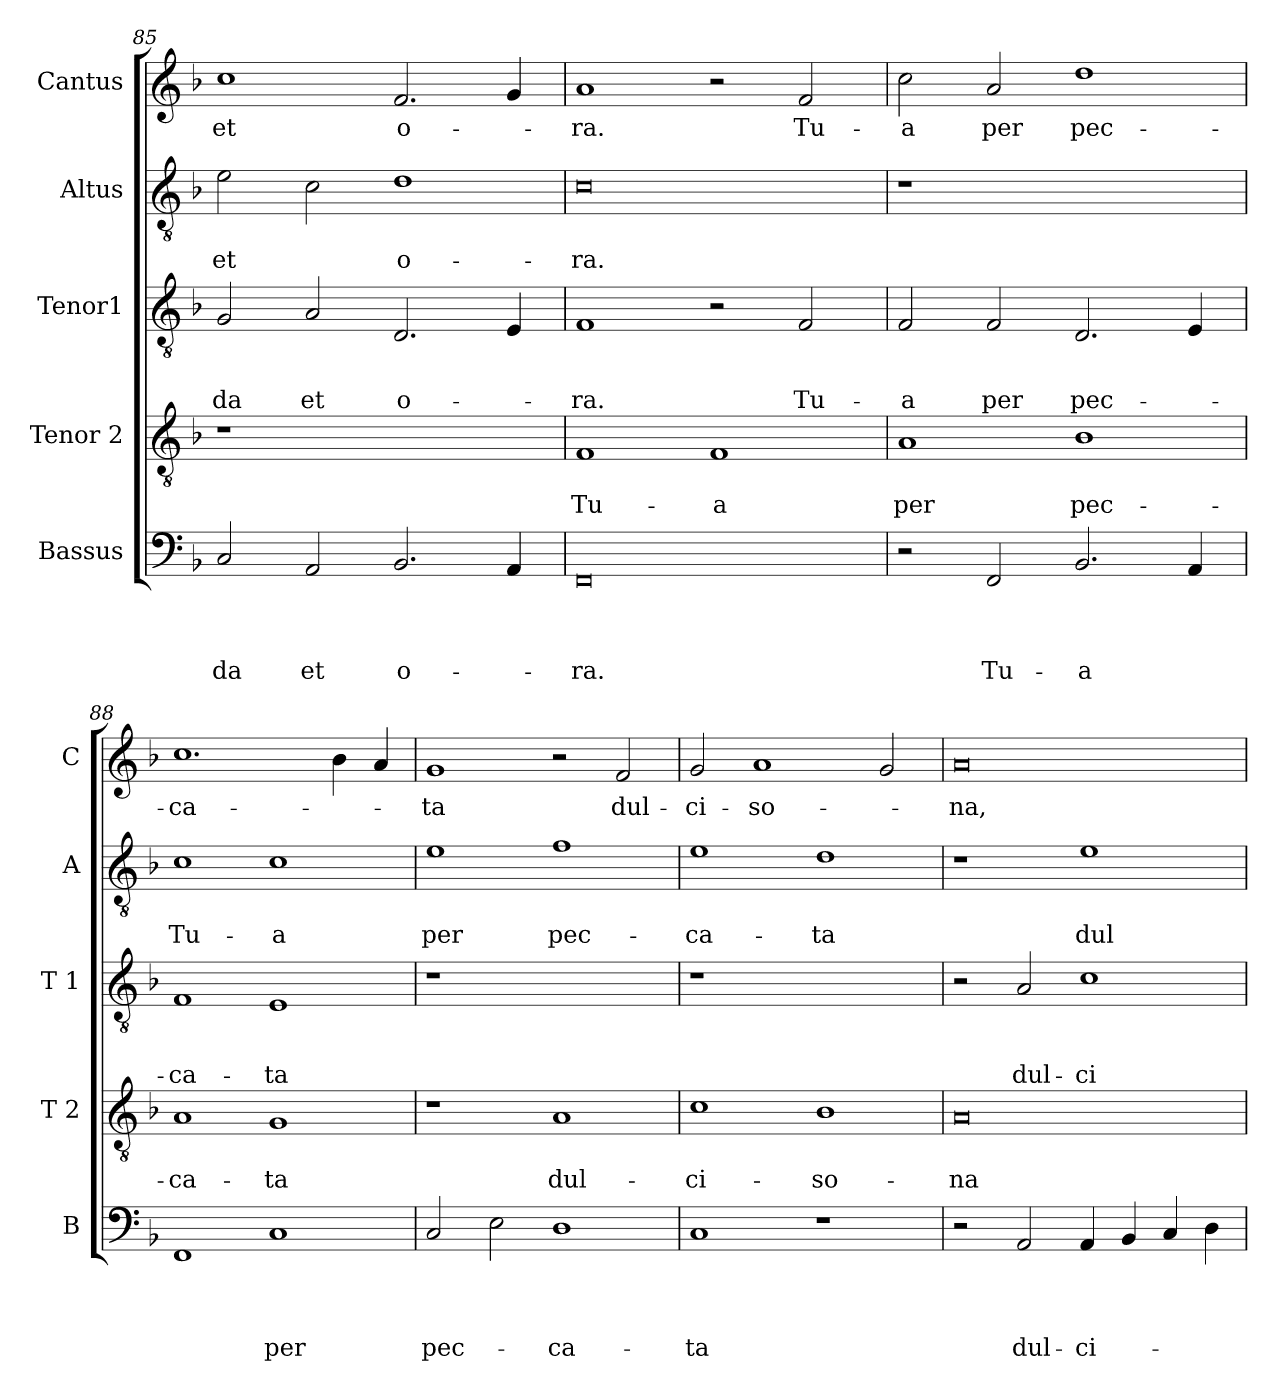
**kern	**text	**text	**text	**text	**kern	**text	**text	**kern	**text	**text	**text	**kern	**text	**text	**kern	**text
*part5	*part5	*part5	*part5	*part5	*part4	*part4	*part4	*part3	*part3	*part3	*part3	*part2	*part2	*part2	*part1	*part1
*staff5	*staff5	*staff5	*staff5	*staff5	*staff4	*staff4	*staff4	*staff3	*staff3	*staff3	*staff3	*staff2	*staff2	*staff2	*staff1	*staff1
*I"Bassus	*	*	*	*	*I"Tenor 2	*	*	*I"Tenor1	*	*	*	*I"Altus	*	*	*I"Cantus	*
*I'B	*	*	*	*	*I'T 2	*	*	*I'T 1	*	*	*	*I'A	*	*	*I'C	*
*clefF4	*	*	*	*	*clefGv2	*	*	*clefGv2	*	*	*	*clefGv2	*	*	*clefG2	*
*k[b-]	*	*	*	*	*k[b-]	*	*	*k[b-]	*	*	*	*k[b-]	*	*	*k[b-]	*
*F:	*	*	*	*	*F:	*	*	*F:	*	*	*	*F:	*	*	*F:	*
=85	=85	=85	=85	=85	=85	=85	=85	=85	=85	=85	=85	=85	=85	=85	=85	=85
!	!	!	!	!LO:LY:b	!	!	!	!	!	!	!LO:LY:b	!	!	!LO:LY:b	!	!LO:LY:b
2C/	.	.	.	-da	1r	.	.	2G/	.	.	-da	2e\	.	et	1cc	et
!	!	!	!	!LO:LY:b	!	!	!	!	!	!	!LO:LY:b	!	!	!	!	!
2AA/	.	.	.	et	.	.	.	2A/	.	.	et	2c\	.	.	.	.
!	!	!	!	!LO:LY:b	!	!	!	!	!	!	!LO:LY:b	!	!	!LO:LY:b	!	!LO:LY:b
2.BB-/	.	.	.	o-	1ryy	.	.	2.D/	.	.	o-	1d	.	o-	2.f/	o-
4AA/	.	.	.	.	.	.	.	4E/	.	.	.	.	.	.	4g/	.
=86	=86	=86	=86	=86	=86	=86	=86	=86	=86	=86	=86	=86	=86	=86	=86	=86
!	!	!	!	!LO:LY:b	!	!	!LO:LY:b	!	!	!	!LO:LY:b	!	!	!LO:LY:b	!	!LO:LY:b
0FF	.	.	.	-ra.	1F	.	Tu-	1F	.	.	-ra.	0c	.	-ra.	1a	-ra.
!	!	!	!	!	!	!	!LO:LY:b	!	!	!	!	!	!	!	!	!
.	.	.	.	.	1F	.	-a	2r	.	.	.	.	.	.	2r	.
!	!	!	!	!	!	!	!	!	!	!	!LO:LY:b	!	!	!	!	!LO:LY:b
.	.	.	.	.	.	.	.	2F/	.	.	Tu-	.	.	.	2f/	Tu-
=87	=87	=87	=87	=87	=87	=87	=87	=87	=87	=87	=87	=87	=87	=87	=87	=87
!	!	!	!	!	!	!	!LO:LY:b	!	!	!	!LO:LY:b	!	!	!	!	!LO:LY:b
2r	.	.	.	.	1A	.	per	2F/	.	.	-a	1r	.	.	2cc\	-a
!	!	!	!	!LO:LY:b	!	!	!	!	!	!	!LO:LY:b	!	!	!	!	!LO:LY:b
2FF/	.	.	.	Tu-	.	.	.	2F/	.	.	per	.	.	.	2a/	per
!	!	!	!	!LO:LY:b	!	!	!LO:LY:b	!	!	!	!LO:LY:b	!	!	!	!	!LO:LY:b
2.BB-/	.	.	.	-a	1B-	.	pec-	2.D/	.	.	pec-	1ryy	.	.	1dd	pec-
4AA/	.	.	.	.	.	.	.	4E/	.	.	.	.	.	.	.	.
=88	=88	=88	=88	=88	=88	=88	=88	=88	=88	=88	=88	=88	=88	=88	=88	=88
!	!	!	!	!	!	!	!LO:LY:b	!	!	!	!LO:LY:b	!	!	!LO:LY:b	!	!LO:LY:b
1FF	.	.	.	.	1A	.	-ca-	1F	.	.	-ca-	1c	.	Tu-	1.cc	-ca-
!	!	!	!	!LO:LY:b	!	!	!LO:LY:b	!	!	!	!LO:LY:b	!	!	!LO:LY:b	!	!
1C	.	.	.	per	1G	.	-ta	1E	.	.	-ta	1c	.	-a	.	.
.	.	.	.	.	.	.	.	.	.	.	.	.	.	.	4b-\	.
.	.	.	.	.	.	.	.	.	.	.	.	.	.	.	4a/	.
=89	=89	=89	=89	=89	=89	=89	=89	=89	=89	=89	=89	=89	=89	=89	=89	=89
!	!	!	!	!LO:LY:b	!	!	!	!	!	!	!	!	!	!LO:LY:b	!	!LO:LY:b
2C/	.	.	.	pec-	1r	.	.	1r	.	.	.	1e	.	per	1g	-ta
2E\	.	.	.	.	.	.	.	.	.	.	.	.	.	.	.	.
!	!	!	!	!LO:LY:b	!	!	!LO:LY:b	!	!	!	!	!	!	!LO:LY:b	!	!
1D	.	.	.	-ca-	1A	.	dul-	1ryy	.	.	.	1f	.	pec-	2r	.
!	!	!	!	!	!	!	!	!	!	!	!	!	!	!	!	!LO:LY:b
.	.	.	.	.	.	.	.	.	.	.	.	.	.	.	2f/	dul-
!!LO:PB:g=z
=90	=90	=90	=90	=90	=90	=90	=90	=90	=90	=90	=90	=90	=90	=90	=90	=90
!	!	!	!	!LO:LY:b	!	!	!LO:LY:b	!	!	!	!	!	!	!LO:LY:b	!	!LO:LY:b
1C	.	.	.	-ta	1c	.	-ci-	1r	.	.	.	1e	.	-ca-	2g/	-ci-
!	!	!	!	!	!	!	!	!	!	!	!	!	!	!	!	!LO:LY:b
.	.	.	.	.	.	.	.	.	.	.	.	.	.	.	1a	-so-
!	!	!	!	!	!	!	!LO:LY:b	!	!	!	!	!	!	!LO:LY:b	!	!
1r	.	.	.	.	1B-	.	-so-	1ryy	.	.	.	1d	.	-ta	.	.
.	.	.	.	.	.	.	.	.	.	.	.	.	.	.	2g/	.
=91	=91	=91	=91	=91	=91	=91	=91	=91	=91	=91	=91	=91	=91	=91	=91	=91
!	!	!	!	!	!	!	!LO:LY:b	!	!	!	!	!	!	!	!	!LO:LY:b
2r	.	.	.	.	0A	.	-na	2r	.	.	.	1r	.	.	0a	-na,
!	!	!	!	!LO:LY:b	!	!	!	!	!	!	!LO:LY:b	!	!	!	!	!
2AA/	.	.	.	dul-	.	.	.	2A/	.	.	dul-	.	.	.	.	.
!	!	!	!	!LO:LY:b	!	!	!	!	!	!	!LO:LY:b	!	!	!LO:LY:b	!	!
4AA/	.	.	.	-ci-	.	.	.	1c	.	.	-ci-	1e	.	dul-	.	.
4BB-/	.	.	.	.	.	.	.	.	.	.	.	.	.	.	.	.
4C/	.	.	.	.	.	.	.	.	.	.	.	.	.	.	.	.
4D\	.	.	.	.	.	.	.	.	.	.	.	.	.	.	.	.
=	=	=	=	=	=	=	=	=	=	=	=	=	=	=	=	=
*-	*-	*-	*-	*-	*-	*-	*-	*-	*-	*-	*-	*-	*-	*-	*-	*-
